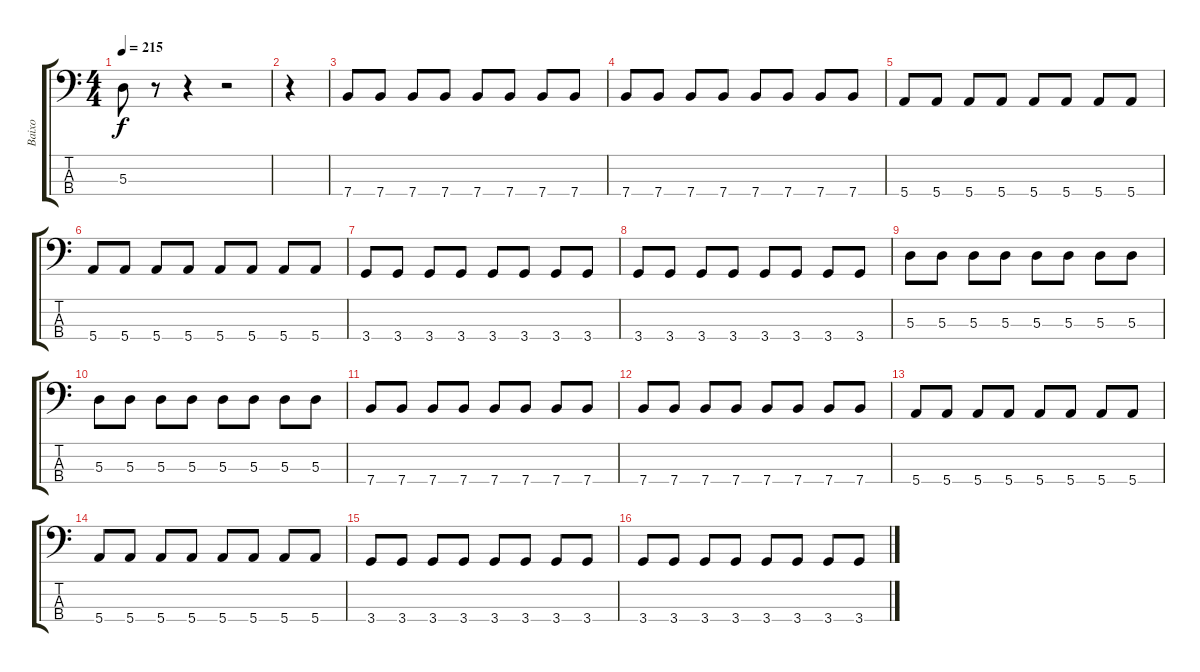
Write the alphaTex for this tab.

\track ("Baixo" "Baixo") {instrument electricbassfinger}
\staff {score tabs}
\tuning (G2 D2 A1 E1) {hide}
\ts (4 4)
\tempo 215
\clef f4
\ks c
5.3.8{dy f} r.8 r.4 r.2 |
r.4 |
7.4.8 7.4.8 7.4.8 7.4.8 7.4.8 7.4.8 7.4.8 7.4.8 |
7.4.8 7.4.8 7.4.8 7.4.8 7.4.8 7.4.8 7.4.8 7.4.8 |
5.4.8 5.4.8 5.4.8 5.4.8 5.4.8 5.4.8 5.4.8 5.4.8 |
5.4.8 5.4.8 5.4.8 5.4.8 5.4.8 5.4.8 5.4.8 5.4.8 |
3.4.8 3.4.8 3.4.8 3.4.8 3.4.8 3.4.8 3.4.8 3.4.8 |
3.4.8 3.4.8 3.4.8 3.4.8 3.4.8 3.4.8 3.4.8 3.4.8 |
5.3.8 5.3.8 5.3.8 5.3.8 5.3.8 5.3.8 5.3.8 5.3.8 |
5.3.8 5.3.8 5.3.8 5.3.8 5.3.8 5.3.8 5.3.8 5.3.8 |
7.4.8 7.4.8 7.4.8 7.4.8 7.4.8 7.4.8 7.4.8 7.4.8 |
7.4.8 7.4.8 7.4.8 7.4.8 7.4.8 7.4.8 7.4.8 7.4.8 |
5.4.8 5.4.8 5.4.8 5.4.8 5.4.8 5.4.8 5.4.8 5.4.8 |
5.4.8 5.4.8 5.4.8 5.4.8 5.4.8 5.4.8 5.4.8 5.4.8 |
3.4.8 3.4.8 3.4.8 3.4.8 3.4.8 3.4.8 3.4.8 3.4.8 |
3.4.8 3.4.8 3.4.8 3.4.8 3.4.8 3.4.8 3.4.8 3.4.8
